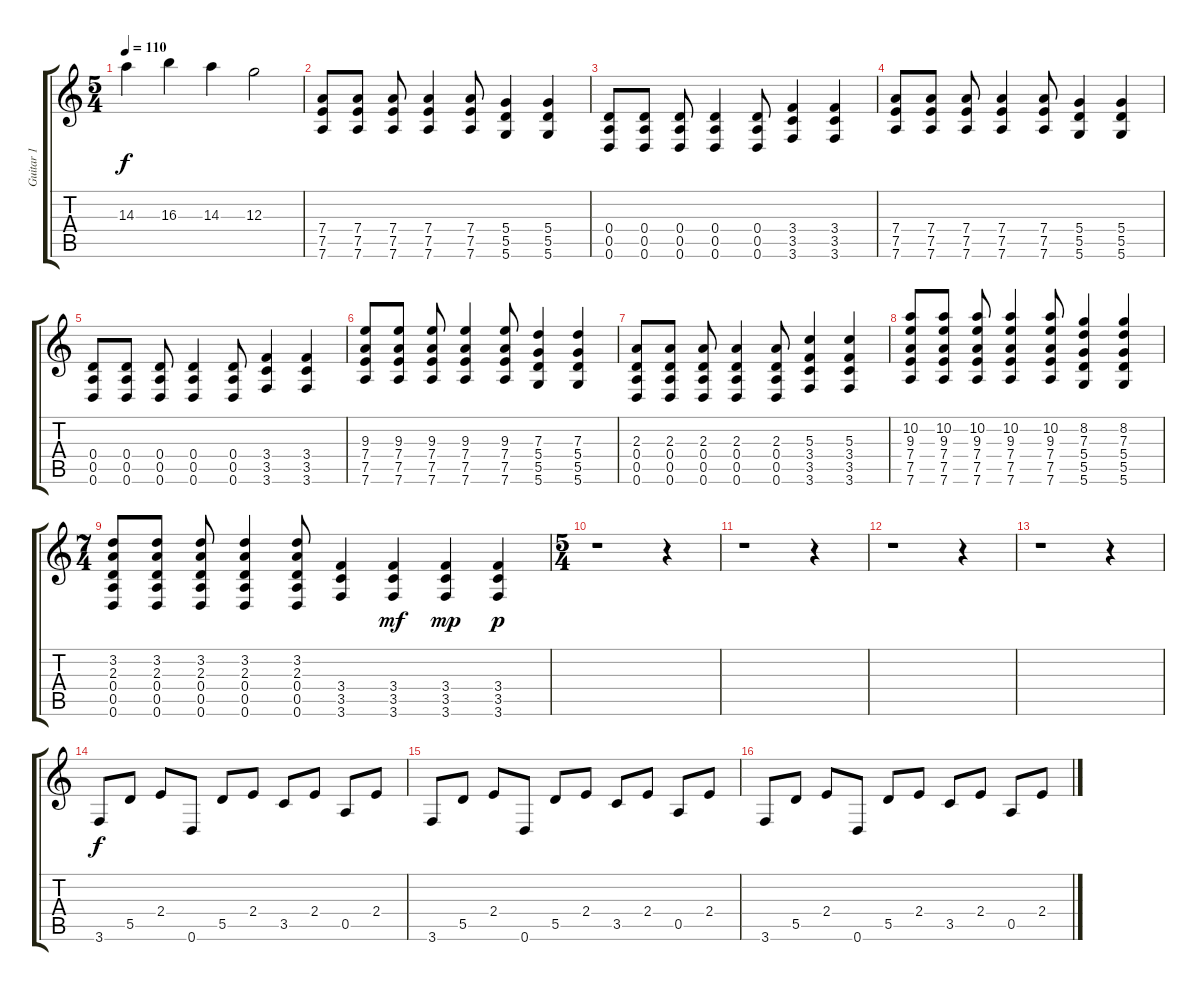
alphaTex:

\track ("Guitar 1" "Guitar 1") {instrument electricguitarmuted}
\staff {score tabs}
\tuning (E4 B3 G3 D3 A2 D2) {hide}
\ts (5 4)
\tempo 110
\clef g2
\ks c
14.3.4{dy f} 16.3.4 14.3.4 12.3.2 |
(7.4 7.5 7.6).8 (7.4 7.5 7.6).8 (7.4 7.5 7.6).8 (7.4 7.5 7.6).4 (7.4 7.5 7.6).8 (5.4 5.5 5.6).4 (5.4 5.5 5.6).4 |
(0.4 0.5 0.6).8 (0.4 0.5 0.6).8 (0.4 0.5 0.6).8 (0.4 0.5 0.6).4 (0.4 0.5 0.6).8 (3.4 3.5 3.6).4 (3.4 3.5 3.6).4 |
(7.4 7.5 7.6).8 (7.4 7.5 7.6).8 (7.4 7.5 7.6).8 (7.4 7.5 7.6).4 (7.4 7.5 7.6).8 (5.4 5.5 5.6).4 (5.4 5.5 5.6).4 |
(0.4 0.5 0.6).8 (0.4 0.5 0.6).8 (0.4 0.5 0.6).8 (0.4 0.5 0.6).4 (0.4 0.5 0.6).8 (3.4 3.5 3.6).4 (3.4 3.5 3.6).4 |
(9.3 7.4 7.5 7.6).8 (9.3 7.4 7.5 7.6).8 (9.3 7.4 7.5 7.6).8 (9.3 7.4 7.5 7.6).4 (9.3 7.4 7.5 7.6).8 (7.3 5.4 5.5 5.6).4 (7.3 5.4 5.5 5.6).4 |
(2.3 0.4 0.5 0.6).8 (2.3 0.4 0.5 0.6).8 (2.3 0.4 0.5 0.6).8 (2.3 0.4 0.5 0.6).4 (2.3 0.4 0.5 0.6).8 (5.3 3.4 3.5 3.6).4 (5.3 3.4 3.5 3.6).4 |
(10.2 9.3 7.4 7.5 7.6).8 (10.2 9.3 7.4 7.5 7.6).8 (10.2 9.3 7.4 7.5 7.6).8 (10.2 9.3 7.4 7.5 7.6).4 (10.2 9.3 7.4 7.5 7.6).8 (8.2 7.3 5.4 5.5 5.6).4 (8.2 7.3 5.4 5.5 5.6).4 |
\ts (7 4)
(3.2 2.3 0.4 0.5 0.6).8 (3.2 2.3 0.4 0.5 0.6).8 (3.2 2.3 0.4 0.5 0.6).8 (3.2 2.3 0.4 0.5 0.6).4 (3.2 2.3 0.4 0.5 0.6).8 (3.4 3.5 3.6).4 (3.4 3.5 3.6).4{dy mf} (3.4 3.5 3.6).4{dy mp} (3.4 3.5 3.6).4{dy p} |
\ts (5 4)
r.1 r.4 |
r.1 r.4 |
r.1 r.4 |
r.1 r.4 |
3.6.8{dy f instrument acousticguitarnylon} 5.5.8 2.4.8 0.6.8 5.5.8 2.4.8 3.5.8 2.4.8 0.5.8 2.4.8 |
3.6.8 5.5.8 2.4.8 0.6.8 5.5.8 2.4.8 3.5.8 2.4.8 0.5.8 2.4.8 |
3.6.8 5.5.8 2.4.8 0.6.8 5.5.8 2.4.8 3.5.8 2.4.8 0.5.8 2.4.8
